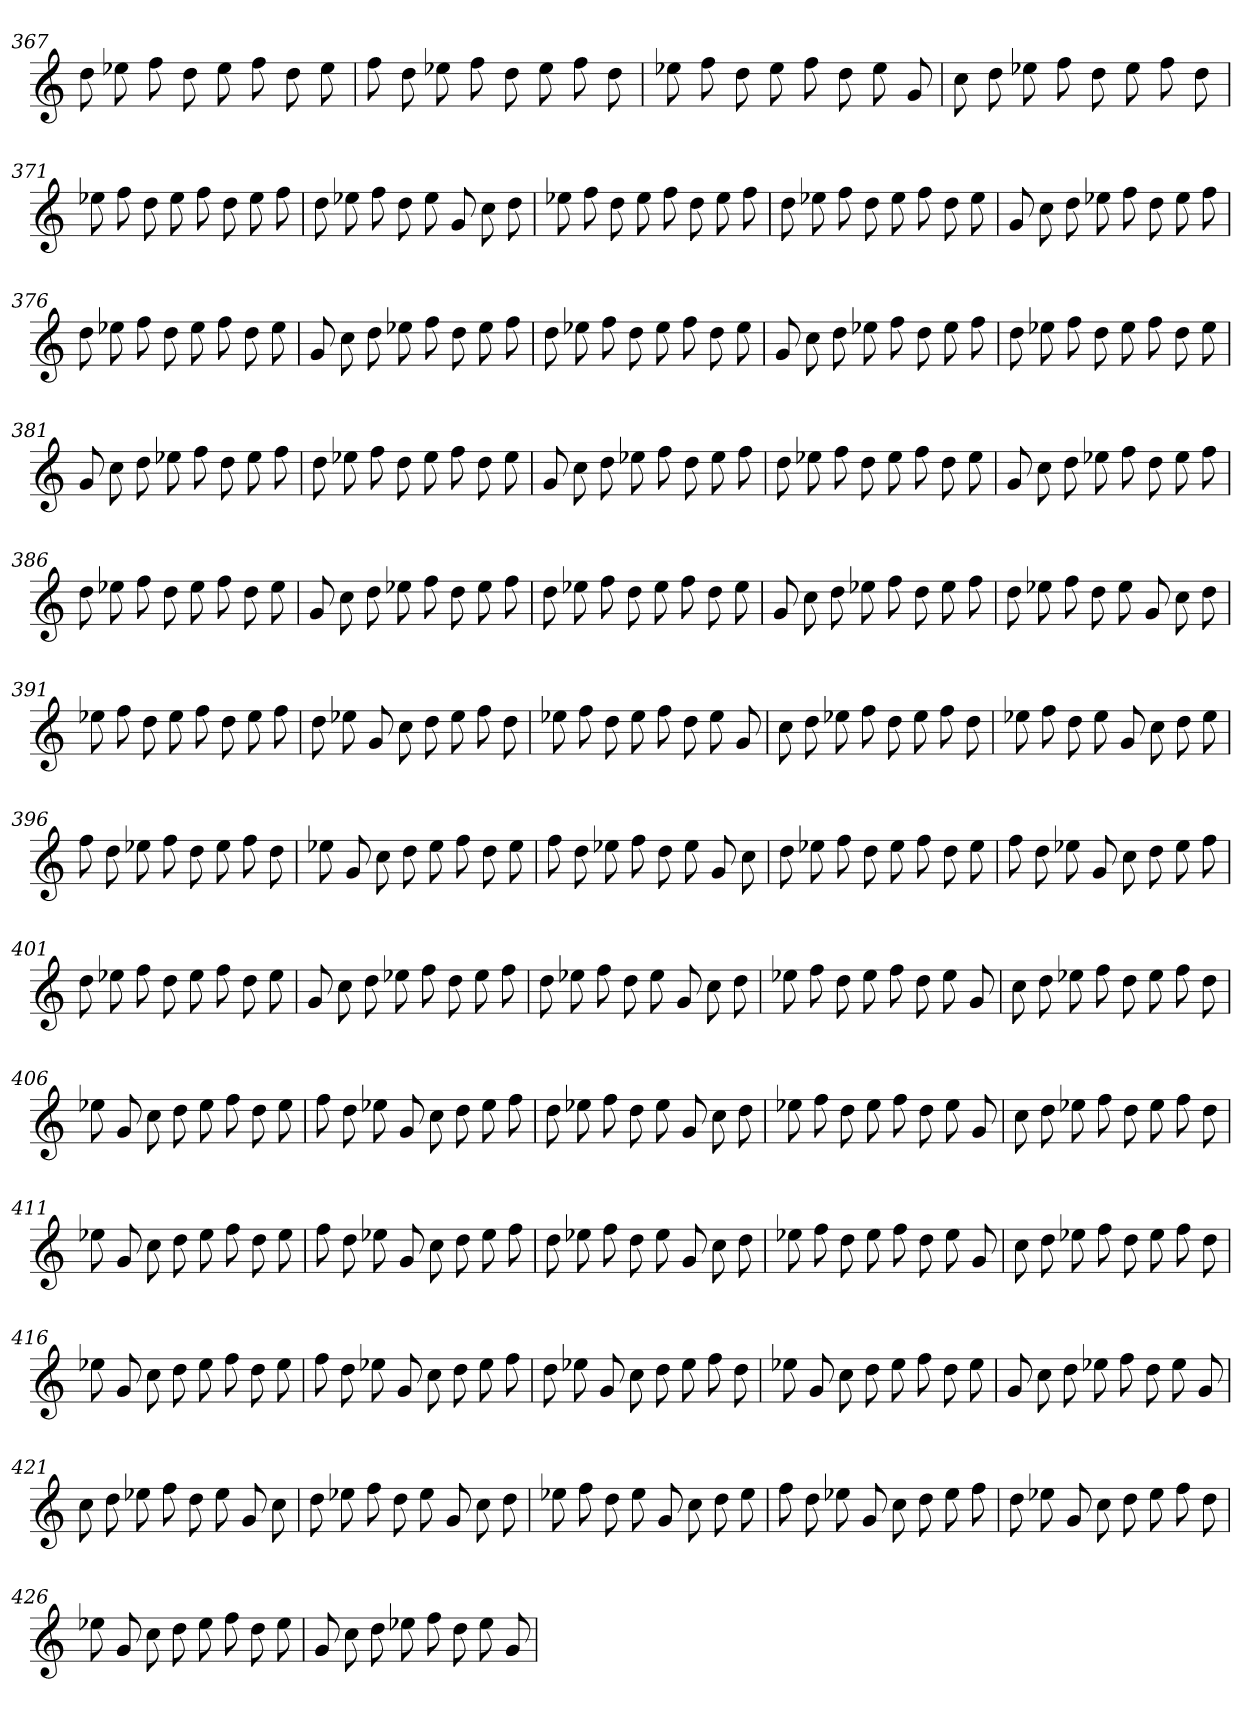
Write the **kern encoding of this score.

**kern
*part1
*staff1
=367
8dd
8ee-X
8ff
8dd
8ee-
8ff
8dd
8ee-
=368
8ff
8dd
8ee-X
8ff
8dd
8ee-
8ff
8dd
=369
8ee-X
8ff
8dd
8ee-
8ff
8dd
8ee-
8g
=370
8cc
8dd
8ee-X
8ff
8dd
8ee-
8ff
8dd
=371
8ee-X
8ff
8dd
8ee-
8ff
8dd
8ee-
8ff
=372
8dd
8ee-X
8ff
8dd
8ee-
8g
8cc
8dd
=373
8ee-X
8ff
8dd
8ee-
8ff
8dd
8ee-
8ff
=374
8dd
8ee-X
8ff
8dd
8ee-
8ff
8dd
8ee-
=375
8g
8cc
8dd
8ee-X
8ff
8dd
8ee-
8ff
=376
8dd
8ee-X
8ff
8dd
8ee-
8ff
8dd
8ee-
=377
8g
8cc
8dd
8ee-X
8ff
8dd
8ee-
8ff
=378
8dd
8ee-X
8ff
8dd
8ee-
8ff
8dd
8ee-
=379
8g
8cc
8dd
8ee-X
8ff
8dd
8ee-
8ff
=380
8dd
8ee-X
8ff
8dd
8ee-
8ff
8dd
8ee-
=381
8g
8cc
8dd
8ee-X
8ff
8dd
8ee-
8ff
=382
8dd
8ee-X
8ff
8dd
8ee-
8ff
8dd
8ee-
=383
8g
8cc
8dd
8ee-X
8ff
8dd
8ee-
8ff
=384
8dd
8ee-X
8ff
8dd
8ee-
8ff
8dd
8ee-
=385
8g
8cc
8dd
8ee-X
8ff
8dd
8ee-
8ff
=386
8dd
8ee-X
8ff
8dd
8ee-
8ff
8dd
8ee-
=387
8g
8cc
8dd
8ee-X
8ff
8dd
8ee-
8ff
=388
8dd
8ee-X
8ff
8dd
8ee-
8ff
8dd
8ee-
=389
8g
8cc
8dd
8ee-X
8ff
8dd
8ee-
8ff
=390
8dd
8ee-X
8ff
8dd
8ee-
8g
8cc
8dd
=391
8ee-X
8ff
8dd
8ee-
8ff
8dd
8ee-
8ff
=392
8dd
8ee-X
8g
8cc
8dd
8ee-
8ff
8dd
=393
8ee-X
8ff
8dd
8ee-
8ff
8dd
8ee-
8g
=394
8cc
8dd
8ee-X
8ff
8dd
8ee-
8ff
8dd
=395
8ee-X
8ff
8dd
8ee-
8g
8cc
8dd
8ee-
=396
8ff
8dd
8ee-X
8ff
8dd
8ee-
8ff
8dd
=397
8ee-X
8g
8cc
8dd
8ee-
8ff
8dd
8ee-
=398
8ff
8dd
8ee-X
8ff
8dd
8ee-
8g
8cc
=399
8dd
8ee-X
8ff
8dd
8ee-
8ff
8dd
8ee-
=400
8ff
8dd
8ee-X
8g
8cc
8dd
8ee-
8ff
=401
8dd
8ee-X
8ff
8dd
8ee-
8ff
8dd
8ee-
=402
8g
8cc
8dd
8ee-X
8ff
8dd
8ee-
8ff
=403
8dd
8ee-X
8ff
8dd
8ee-
8g
8cc
8dd
=404
8ee-X
8ff
8dd
8ee-
8ff
8dd
8ee-
8g
=405
8cc
8dd
8ee-X
8ff
8dd
8ee-
8ff
8dd
=406
8ee-X
8g
8cc
8dd
8ee-
8ff
8dd
8ee-
=407
8ff
8dd
8ee-X
8g
8cc
8dd
8ee-
8ff
=408
8dd
8ee-X
8ff
8dd
8ee-
8g
8cc
8dd
=409
8ee-X
8ff
8dd
8ee-
8ff
8dd
8ee-
8g
=410
8cc
8dd
8ee-X
8ff
8dd
8ee-
8ff
8dd
=411
8ee-X
8g
8cc
8dd
8ee-
8ff
8dd
8ee-
=412
8ff
8dd
8ee-X
8g
8cc
8dd
8ee-
8ff
=413
8dd
8ee-X
8ff
8dd
8ee-
8g
8cc
8dd
=414
8ee-X
8ff
8dd
8ee-
8ff
8dd
8ee-
8g
=415
8cc
8dd
8ee-X
8ff
8dd
8ee-
8ff
8dd
=416
8ee-X
8g
8cc
8dd
8ee-
8ff
8dd
8ee-
=417
8ff
8dd
8ee-X
8g
8cc
8dd
8ee-
8ff
=418
8dd
8ee-X
8g
8cc
8dd
8ee-
8ff
8dd
=419
8ee-X
8g
8cc
8dd
8ee-
8ff
8dd
8ee-
=420
8g
8cc
8dd
8ee-X
8ff
8dd
8ee-
8g
=421
8cc
8dd
8ee-X
8ff
8dd
8ee-
8g
8cc
=422
8dd
8ee-X
8ff
8dd
8ee-
8g
8cc
8dd
=423
8ee-X
8ff
8dd
8ee-
8g
8cc
8dd
8ee-
=424
8ff
8dd
8ee-X
8g
8cc
8dd
8ee-
8ff
=425
8dd
8ee-X
8g
8cc
8dd
8ee-
8ff
8dd
=426
8ee-X
8g
8cc
8dd
8ee-
8ff
8dd
8ee-
=427
8g
8cc
8dd
8ee-X
8ff
8dd
8ee-
8g
=
*-
